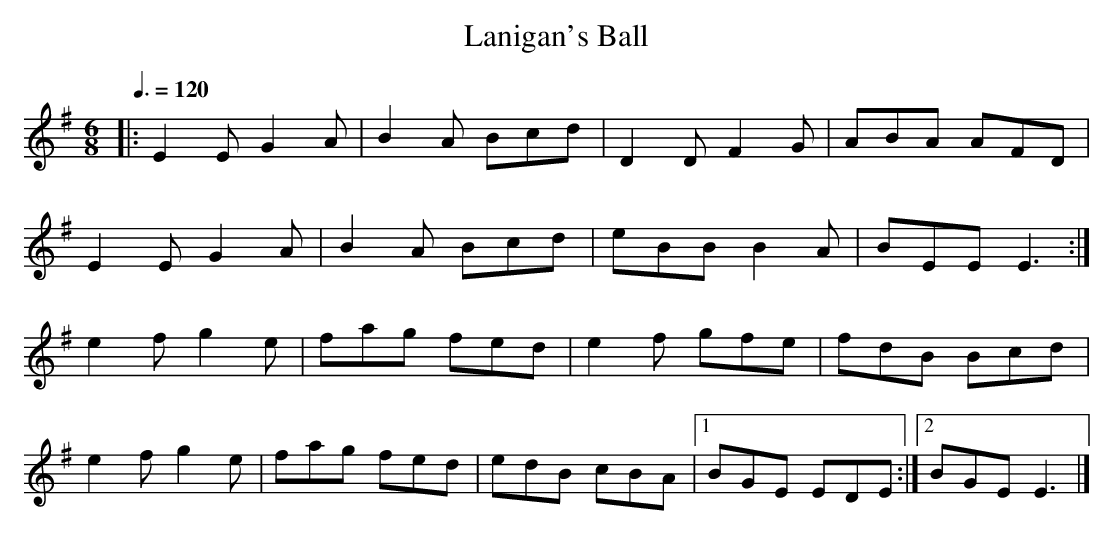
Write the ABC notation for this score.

X:1
T:Lanigan's Ball
M:6/8
L:1/8
Q:3/8=120
K:G
|:E2E G2A|B2A Bcd|D2D F2G|ABA AFD|
E2E G2A|B2A Bcd|eBB B2A|BEE E3:|
e2f g2e|fag fed|e2f gfe|fdB Bcd|
e2f g2e|fag fed|edB cBA|[1 BGE EDE:|[2 BGE E3|]
